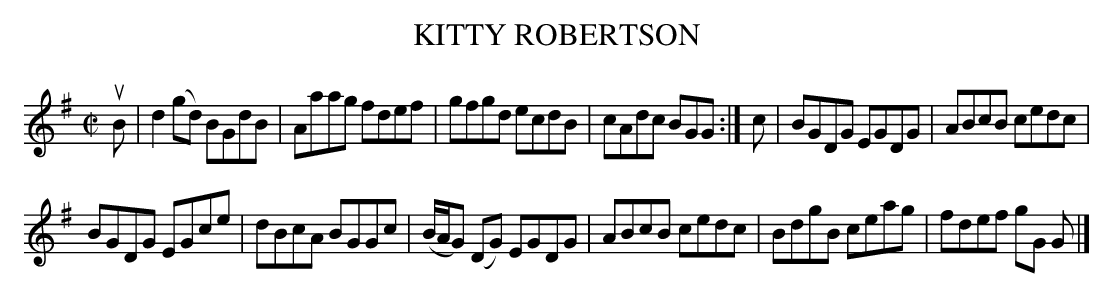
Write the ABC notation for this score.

X:1
T: KITTY ROBERTSON
M: C|
L: 1/8
K: G
uB |\
d2(gd) BGdB | Aaag fdef |\
gfgd ecdB | cAdc BGG :|\
c |\
BGDG EGDG | ABcB cedc |
BGDG EGce | dBcA BGGc |\
(B/A/G) (DG) EGDG | ABcB cedc |\
BdgB ceag | fdef gG G |]
